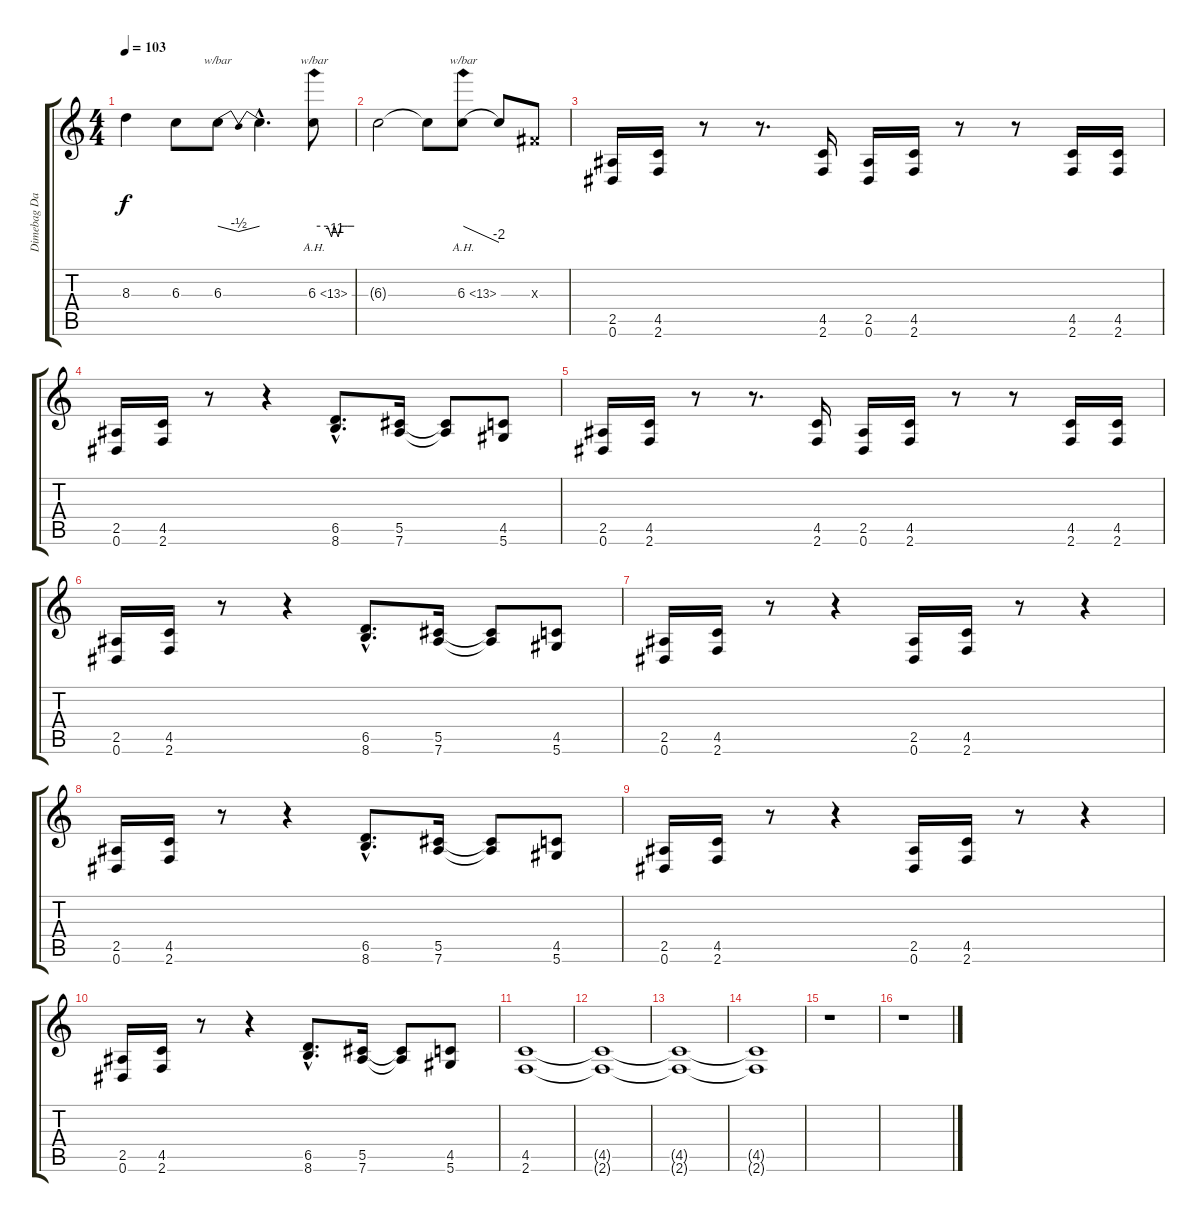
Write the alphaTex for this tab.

\track ("Dimebag Darrel 2 (solos)" "Dimebag Da") {instrument distortionguitar}
\staff {score tabs}
\tuning (Eb4 Bb3 Gb3 Db3 Ab2 Eb2) {hide}
\ts (4 4)
\tempo 103
\clef g2
\ks c
8.3.4{dy f} 6.3.8 6.3.8{tbe (dip default 0 0 30 -2 60 0)} 6.3{hac t}.4{d} 6.3{ah 7}.8{tbe (custom default 0 0 20 0 26 -4 30 0 36 -4 40 0 45 0 50 0 60 0)} |
6.3{t}.2 6.3{t}.8 6.3{ah 7}.8{tbe (dive default 0 0 60 -8)} 6.3{t}.8 0.3{x}.8 |
(2.5 0.6).16 (4.5 2.6).16 r.8 r.8{d} (4.5 2.6).16 (2.5 0.6).16 (4.5 2.6).16 r.8 r.8 (4.5 2.6).16 (4.5 2.6).16 |
(2.5 0.6).16 (4.5 2.6).16 r.8 r.4 (6.5{hac} 8.6{hac}).8{d} (5.5 7.6).16 (5.5{t} 7.6{t}).8 (4.5 5.6).8 |
(2.5 0.6).16 (4.5 2.6).16 r.8 r.8{d} (4.5 2.6).16 (2.5 0.6).16 (4.5 2.6).16 r.8 r.8 (4.5 2.6).16 (4.5 2.6).16 |
(2.5 0.6).16 (4.5 2.6).16 r.8 r.4 (6.5{hac} 8.6{hac}).8{d} (5.5 7.6).16 (5.5{t} 7.6{t}).8 (4.5 5.6).8 |
(2.5 0.6).16 (4.5 2.6).16 r.8 r.4 (2.5 0.6).16 (4.5 2.6).16 r.8 r.4 |
(2.5 0.6).16 (4.5 2.6).16 r.8 r.4 (6.5{hac} 8.6{hac}).8{d} (5.5 7.6).16 (5.5{t} 7.6{t}).8 (4.5 5.6).8 |
(2.5 0.6).16 (4.5 2.6).16 r.8 r.4 (2.5 0.6).16 (4.5 2.6).16 r.8 r.4 |
(2.5 0.6).16 (4.5 2.6).16 r.8 r.4 (6.5{hac} 8.6{hac}).8{d} (5.5 7.6).16 (5.5{t} 7.6{t}).8 (4.5 5.6).8 |
(4.5 2.6).1 |
(4.5{t} 2.6{t}).1 |
(4.5{t} 2.6{t}).1 |
(4.5{t} 2.6{t}).1 |
r.1 |
r.1
